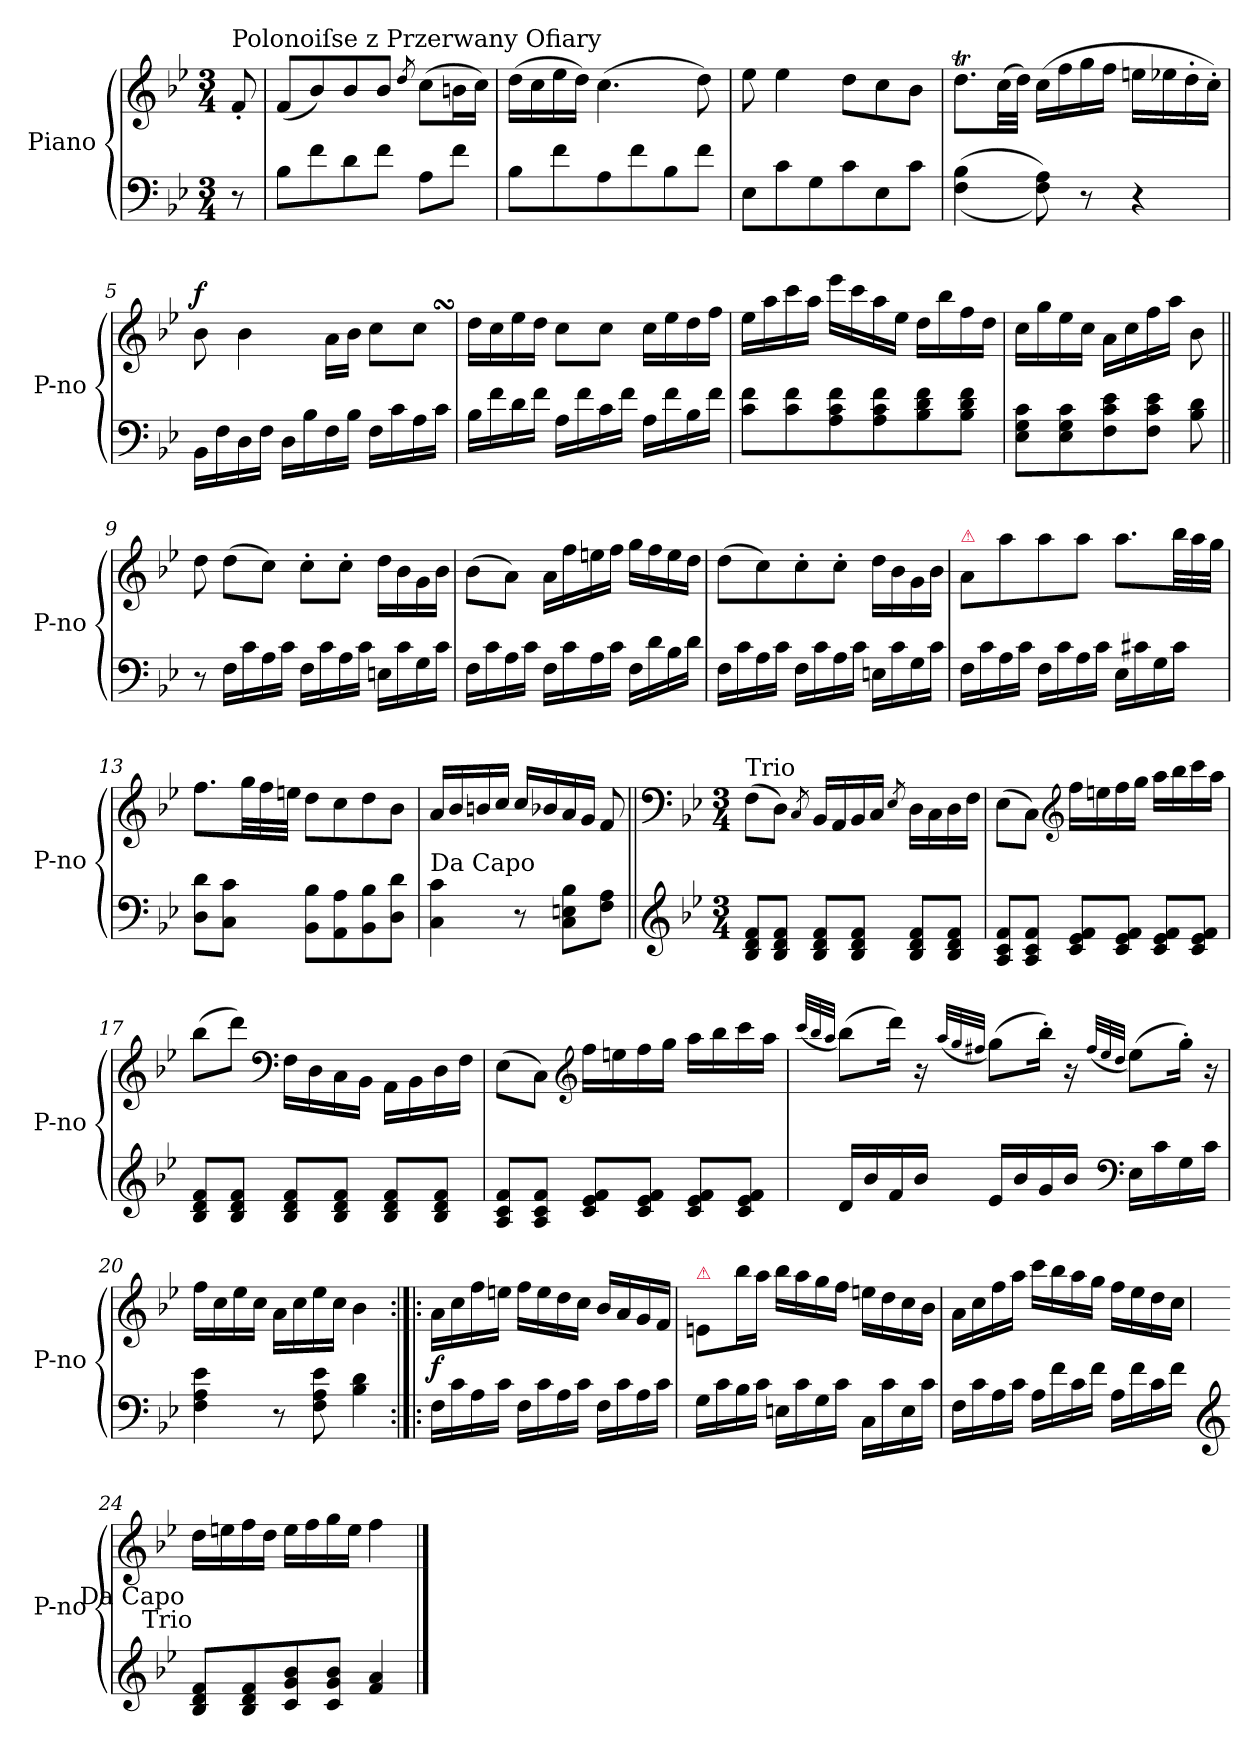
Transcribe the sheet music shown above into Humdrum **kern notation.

**kern	**kern	**dynam
*part1	*part1	*part1
*staff2	*staff1	*staff1/2
*I"Piano	*	*
*I'P-no	*	*
*clefF4	*clefG2	*
*k[b-e-]	*k[b-e-]	*
*M3/4	*M3/4	*
=	=	=
!	!LO:TX:a:t=Polonoiſse z Przerwany Ofiary	!
8r	8f'/	.
=1	=1	=1
8B-\L	(8f/L	.
8f\	8b-/)	.
8d\	8b-/	.
8f\J	8b-/J	.
.	8qdd/	.
8A\L	(8cc\L	.
8f\J	16bn\L	.
.	16cc\JJ)	.
=2	=2	=2
8B-\L	(16dd\LL	.
.	16cc\	.
8f\	16ee-\	.
.	16dd\JJ)	.
8A\	(4.cc\	.
8f\	.	.
8B-\	.	.
8f\J	8dd\)	.
=3	=3	=3
8E-\L	8ee-\	.
8c\	4ee-\	.
8G\	.	.
8c\	8dd\L	.
8E-\	8cc\	.
8c\J	8b-\J	.
=4	=4	=4
(<(>4F\ 4B-\	8.ddt\L	.
.	(32cc\LL	.
.	32dd\JJJ)	.
8F\ 8A\))	(16cc\LL	.
.	16ff\	.
8r	16gg\	.
.	16ff\JJ	.
4r	16een\LL	.
.	16ee-X\	.
.	16dd'\	.
.	16cc'\JJ)	.
=5	=5	=5
!	!	!LO:DY:a
16BB-\LL	8b-\	f
16F\	.	.
16D\	4b-\	.
16F\JJ	.	.
16D\LL	.	.
16B-\	.	.
16F\	16a\LL	.
16B-\JJ	16b-\JJ	.
16F\LL	8cc\L	.
16c\	.	.
16A\	8ccSSS\J	.
16c\JJ	.	.
=6	=6	=6
16B-\LL	16dd\LL	.
16f\	16cc\	.
16d\	16ee-\	.
16f\JJ	16dd\JJ	.
16A\LL	8cc\L	.
16f\	.	.
16c\	8cc\J	.
16f\JJ	.	.
16A\LL	16cc\LL	.
16f\	16ee-\	.
16B-\	16dd\	.
16f\JJ	16ff\JJ	.
=7	=7	=7
8c\ 8f\L	16ee-\LL	.
.	16aa\	.
8c\ 8f\	16ccc\	.
.	16aa\JJ	.
8A\ 8c\ 8f\	16eee-\LL	.
.	16ccc\	.
8A\ 8c\ 8f\	16aa\	.
.	16ee-\JJ	.
8B-\ 8d\ 8f\	16dd\LL	.
.	16bb-\	.
8B-\ 8d\ 8f\J	16ff\	.
.	16dd\JJ	.
=8	=8	=8
8E-\ 8G\ 8c\L	16cc\LL	.
.	16gg\	.
8E-\ 8G\ 8c\	16ee-\	.
.	16cc\JJ	.
8F\ 8c\ 8e-\	16a\LL	.
.	16cc\	.
8F\ 8c\ 8e-\J	16ff\	.
.	16aa\JJ	.
8B-\ 8d\	8b-\	.
=9||	=9||	=9||
8r	8dd\	.
16F\LL	(8dd\L	.
16c\	.	.
16A\	8cc\J)	.
16c\JJ	.	.
16F\LL	8cc'\L	.
16c\	.	.
16A\	8cc'\J	.
16c\JJ	.	.
16En\LL	16dd\LL	.
16c\	16b-\	.
16G\	16g\	.
16c\JJ	16b-\JJ	.
=10	=10	=10
16F\LL	(8b-\L	.
16c\	.	.
16A\	8a\J)	.
16c\JJ	.	.
16F\LL	16a\LL	.
16c\	16ff\	.
16A\	16een\	.
16c\JJ	16ff\JJ	.
16F\LL	16gg\LL	.
16d\	16ff\	.
16B-\	16ee\	.
16d\JJ	16dd\JJ	.
=11	=11	=11
16F\LL	(8dd\L	.
16c\	.	.
16A\	8cc\)	.
16c\JJ	.	.
16F\LL	8cc'\	.
16c\	.	.
16A\	8cc'\J	.
16c\JJ	.	.
16En\LL	16dd\LL	.
16c\	16b-\	.
16G\	16g\	.
16c\JJ	16b-\JJ	.
=12	=12	=12
!	!LO:TX:a:color=crimson:t=⚠	!
16F\LL	8a/L	.
16c\	.	.
16A\	8aa\	.
16c\JJ	.	.
16F\LL	8aa\	.
16c\	.	.
16A\	8aa\J	.
16c\JJ	.	.
16E-\LL	8.aa\L	.
16c#X\	.	.
16G\	.	.
*	*Xtuplet	*
16c#\JJ	48bb-\LL	.
.	48aa\	.
.	48gg\JJJ	.
=13	=13	=13
8D\ 8d\L	8.ff\L	.
8C\ 8c\J	.	.
.	48gg\LL	.
.	48ff\	.
.	48een\JJJ	.
8BB-\ 8B-\L	8dd\L	.
8AA\ 8A\	8cc\	.
8BB-\ 8B-\	8dd\	.
8D\ 8d\J	8b-\J	.
=14	=14	=14
4C\ 4c\	16a/LL	.
.	16b-/	.
.	16bn/	.
.	16cc/JJ	.
8r	16cc/LL	.
.	16b-X/	.
8C\ 8En\ 8B-\L	16a/	.
.	16g/JJ	.
8F\ 8A\J	8f/	.
!LO:TX:a:t=Da Capo	!	!
=15||	=15||	=15||
*clefG2	*clefF4	*
*k[b-e-]	*k[b-e-]	*
*M3/4	*M3/4	*
!	!LO:TX:a:t=Trio	!
8B-/ 8d/ 8f/L	(8F\L	.
8B-/ 8d/ 8f/J	8D\J)	.
.	8qC/	.
8B-/ 8d/ 8f/L	16BB-/LL	.
.	16AA/	.
8B-/ 8d/ 8f/J	16BB-/	.
.	16C/JJ	.
.	8qE-/	.
8B-/ 8d/ 8f/L	16D\LL	.
.	16C\	.
8B-/ 8d/ 8f/J	16D\	.
.	16F\JJ	.
=16	=16	=16
8A/ 8c/ 8f/L	(8E-\L	.
8A/ 8c/ 8f/J	8C\J)	.
*	*clefG2	*
8c/ 8e-/ 8f/L	16ff\LL	.
.	16een\	.
8c/ 8e-/ 8f/J	16ff\	.
.	16gg\JJ	.
8c/ 8e-/ 8f/L	16aa\LL	.
.	16bb-\	.
8c/ 8e-/ 8f/J	16ccc\	.
.	16aa\JJ	.
=17	=17	=17
8B-/ 8d/ 8f/L	(8bb-\L	.
8B-/ 8d/ 8f/J	8ddd\J)	.
*	*clefF4	*
8B-/ 8d/ 8f/L	16F\LL	.
.	16D\	.
8B-/ 8d/ 8f/J	16C\	.
.	16BB-\JJ	.
8B-/ 8d/ 8f/L	16AA\LL	.
.	16BB-\	.
8B-/ 8d/ 8f/J	16D\	.
.	16F\JJ	.
=18	=18	=18
8A/ 8c/ 8f/L	(8E-\L	.
8A/ 8c/ 8f/J	8C\J)	.
*	*clefG2	*
8c/ 8e-/ 8f/L	16ff\LL	.
.	16een\	.
8c/ 8e-/ 8f/J	16ff\	.
.	16gg\JJ	.
8c/ 8e-/ 8f/L	16aa\LL	.
.	16bb-\	.
8c/ 8e-/ 8f/J	16ccc\	.
.	16aa\JJ	.
=19	=19	=19
.	(32qqccc/LLL	.
.	32qqbb-/	.
.	32qqaa/JJJ	.
16d/LL	(8bb-\L)	.
16b-/	.	.
16f/	16ddd\Jk)	.
16b-/JJ	16r	.
.	(32qqaa/LLL	.
.	32qqgg/	.
.	32qqff#X/JJJ	.
16e-/LL	(8gg\L)	.
16b-/	.	.
16g/	16bb-'\Jk)	.
16b-/JJ	16r	.
*clefF4	*	*
.	(32qqff#/LLL	.
.	32qqee-/	.
.	32qqdd/JJJ	.
16E-\LL	(8ee-\L)	.
16c\	.	.
16G\	16gg'\Jk)	.
16c\JJ	16r	.
=20	=20	=20
4F\ 4A\ 4e-\	16ff\LL	.
.	16cc\	.
.	16ee-\	.
.	16cc\JJ	.
8r	16a\LL	.
.	16cc\	.
8F\ 8A\ 8e-\	16ee-\	.
.	16cc\JJ	.
4B-\ 4d\	4b-\	.
=21:|!|:	=21:|!|:	=21:|!|:
16F\LL	16a\LL	f
16c\	16cc\	.
16A\	16ff\	.
16c\JJ	16een\JJ	.
16F\LL	16ff\LL	.
16c\	16ee\	.
16A\	16dd\	.
16c\JJ	16cc\JJ	.
16F\LL	16b-/LL	.
16c\	16a/	.
16A\	16g/	.
16c\JJ	16f/JJ	.
=22	=22	=22
!	!LO:TX:a:color=crimson:t=⚠	!
16G\LL	8en/L	.
16c\	.	.
16B-\	16bb-\L	.
16c\JJ	16aa\JJ	.
16En\LL	16bb-\LL	.
16c\	16aa\	.
16G\	16gg\	.
16c\JJ	16ff\JJ	.
16C\LL	16een\LL	.
16c\	16dd\	.
16E\	16cc\	.
16c\JJ	16b-\JJ	.
=23	=23	=23
16F\LL	16a\LL	.
16c\	16cc\	.
16A\	16ff\	.
16c\JJ	16aa\JJ	.
16A\LL	16ccc\LL	.
16f\	16bb-\	.
16c\	16aa\	.
16f\JJ	16gg\JJ	.
16A\LL	16ff\LL	.
16f\	16ee-\	.
16c\	16dd\	.
16f\JJ	16cc\JJ	.
=24-	=24	=24
*clefG2	*	*
8B-/ 8d/ 8f/L	16dd\LL	.
.	16een\	.
8B-/ 8d/ 8f/	16ff\	.
.	16dd\JJ	.
8c/ 8g/ 8b-/	16ee\LL	.
.	16ff\	.
8c/ 8g/ 8b-/J	16gg\	.
.	16ee\JJ	.
4f/ 4a/	4ff\	.
!LO:TX:a:t=Da Capo \nTrio	!	!
==	==	==
*-	*-	*-
